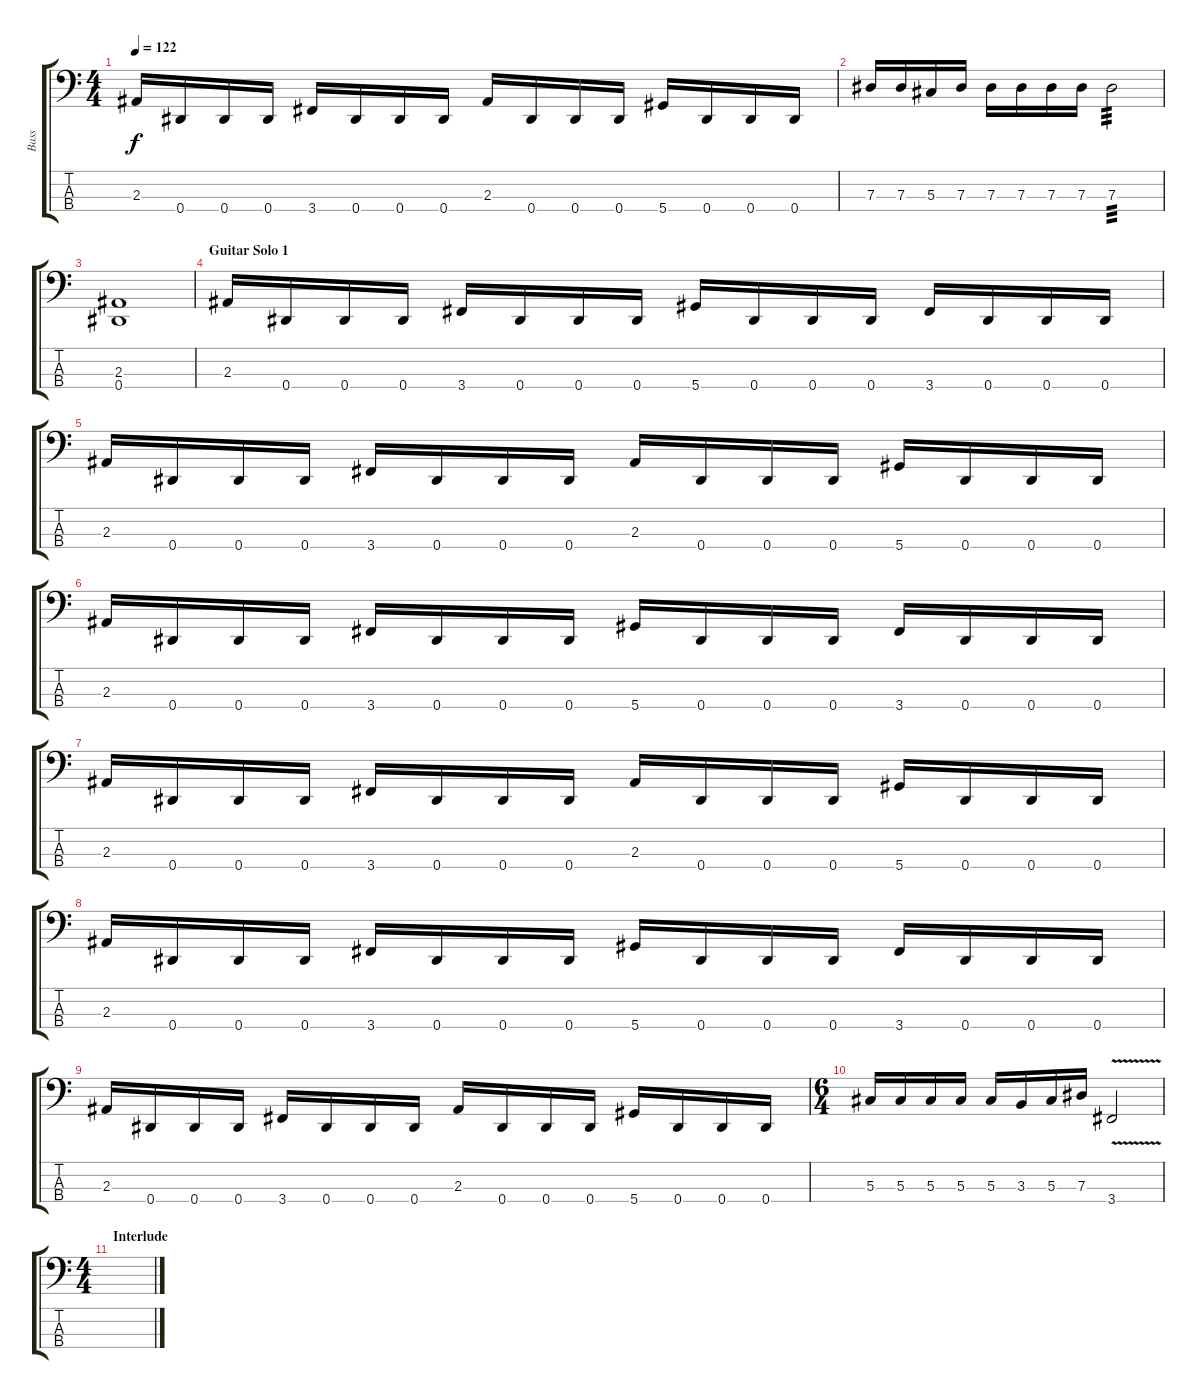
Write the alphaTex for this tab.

\track ("Bass" "Bass") {instrument electricbasspick}
\staff {score tabs}
\tuning (Gb2 Db2 Ab1 Eb1) {hide}
\ts (4 4)
\tempo 122
\clef f4
\ks c
2.3.16{dy f} 0.4.16 0.4.16 0.4.16 3.4.16 0.4.16 0.4.16 0.4.16 2.3.16 0.4.16 0.4.16 0.4.16 5.4.16 0.4.16 0.4.16 0.4.16 |
7.3.16 7.3.16 5.3.16 7.3.16 7.3.16 7.3.16 7.3.16 7.3.16 7.3.2{tp 3} |
(2.3 0.4).1 |
\section ("" "Guitar Solo 1")
2.3.16 0.4.16 0.4.16 0.4.16 3.4.16 0.4.16 0.4.16 0.4.16 5.4.16 0.4.16 0.4.16 0.4.16 3.4.16 0.4.16 0.4.16 0.4.16 |
2.3.16 0.4.16 0.4.16 0.4.16 3.4.16 0.4.16 0.4.16 0.4.16 2.3.16 0.4.16 0.4.16 0.4.16 5.4.16 0.4.16 0.4.16 0.4.16 |
2.3.16 0.4.16 0.4.16 0.4.16 3.4.16 0.4.16 0.4.16 0.4.16 5.4.16 0.4.16 0.4.16 0.4.16 3.4.16 0.4.16 0.4.16 0.4.16 |
2.3.16 0.4.16 0.4.16 0.4.16 3.4.16 0.4.16 0.4.16 0.4.16 2.3.16 0.4.16 0.4.16 0.4.16 5.4.16 0.4.16 0.4.16 0.4.16 |
2.3.16 0.4.16 0.4.16 0.4.16 3.4.16 0.4.16 0.4.16 0.4.16 5.4.16 0.4.16 0.4.16 0.4.16 3.4.16 0.4.16 0.4.16 0.4.16 |
2.3.16 0.4.16 0.4.16 0.4.16 3.4.16 0.4.16 0.4.16 0.4.16 2.3.16 0.4.16 0.4.16 0.4.16 5.4.16 0.4.16 0.4.16 0.4.16 |
\ts (6 4)
5.3.16 5.3.16 5.3.16 5.3.16 5.3.16 3.3.16 5.3.16 7.3.16 3.4{v}.2 |
\ts (4 4)
\section ("" "Interlude")
